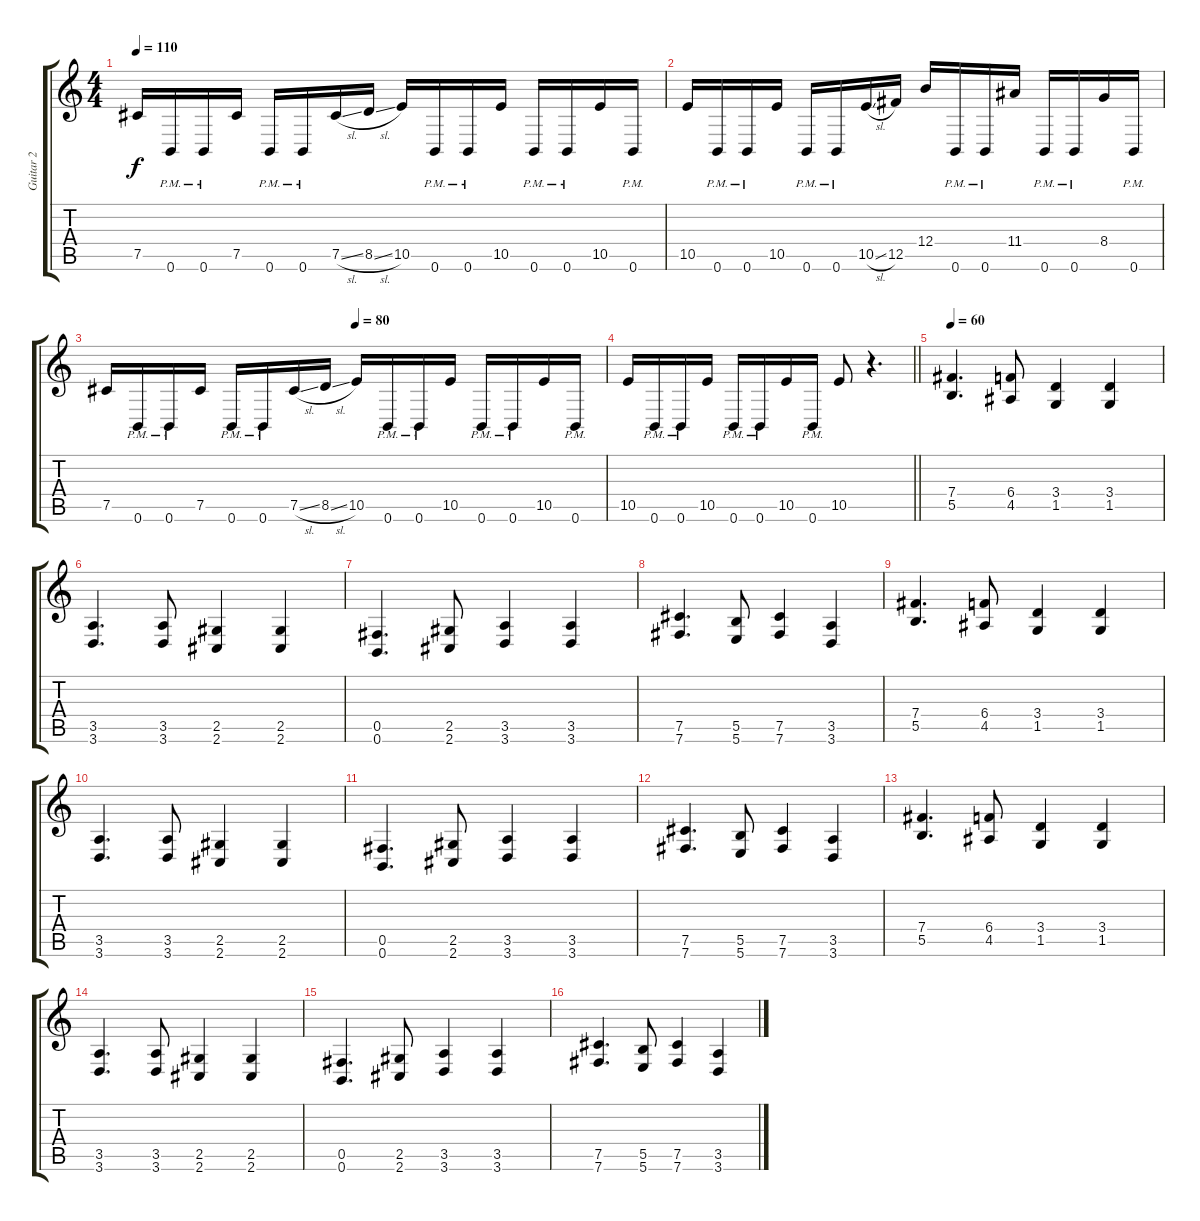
\track ("Guitar 2" "Guitar 2") {instrument distortionguitar}
\staff {score tabs}
\tuning (Db4 Ab3 E3 B2 Gb2 B1) {hide}
\ts (4 4)
\tempo 110
\clef g2
\ks c
7.5.16{dy f} 0.6{pm}.16 0.6{pm}.16 7.5.16 0.6{pm}.16 0.6{pm}.16 7.5{sl}.16 8.5{sl}.16 10.5.16 0.6{pm}.16 0.6{pm}.16 10.5.16 0.6{pm}.16 0.6{pm}.16 10.5.16 0.6{pm}.16 |
10.5.16 0.6{pm}.16 0.6{pm}.16 10.5.16 0.6{pm}.16 0.6{pm}.16 10.5{sl}.16 12.5.16 12.4.16 0.6{pm}.16 0.6{pm}.16 11.4.16 0.6{pm}.16 0.6{pm}.16 8.4.16 0.6{pm}.16 |
\tempo (80 0.5)
7.5.16 0.6{pm}.16 0.6{pm}.16 7.5.16 0.6{pm}.16 0.6{pm}.16 7.5{sl}.16 8.5{sl}.16 10.5.16 0.6{pm}.16 0.6{pm}.16 10.5.16 0.6{pm}.16 0.6{pm}.16 10.5.16 0.6{pm}.16 |
\barLineRight lightlight
10.5.16 0.6{pm}.16 0.6{pm}.16 10.5.16 0.6{pm}.16 0.6{pm}.16 10.5.16 0.6{pm}.16 10.5.8 r.4{d} |
\section ("" "")
\tempo 60
(7.4 5.5).4{d} (6.4 4.5).8 (3.4 1.5).4 (3.4 1.5).4 |
(3.5 3.6).4{d} (3.5 3.6).8 (2.5 2.6).4 (2.5 2.6).4 |
(0.5 0.6).4{d} (2.5 2.6).8 (3.5 3.6).4 (3.5 3.6).4 |
(7.5 7.6).4{d} (5.5 5.6).8 (7.5 7.6).4 (3.5 3.6).4 |
(7.4 5.5).4{d} (6.4 4.5).8 (3.4 1.5).4 (3.4 1.5).4 |
(3.5 3.6).4{d} (3.5 3.6).8 (2.5 2.6).4 (2.5 2.6).4 |
(0.5 0.6).4{d} (2.5 2.6).8 (3.5 3.6).4 (3.5 3.6).4 |
(7.5 7.6).4{d} (5.5 5.6).8 (7.5 7.6).4 (3.5 3.6).4 |
(7.4 5.5).4{d} (6.4 4.5).8 (3.4 1.5).4 (3.4 1.5).4 |
(3.5 3.6).4{d} (3.5 3.6).8 (2.5 2.6).4 (2.5 2.6).4 |
(0.5 0.6).4{d} (2.5 2.6).8 (3.5 3.6).4 (3.5 3.6).4 |
(7.5 7.6).4{d} (5.5 5.6).8 (7.5 7.6).4 (3.5 3.6).4
